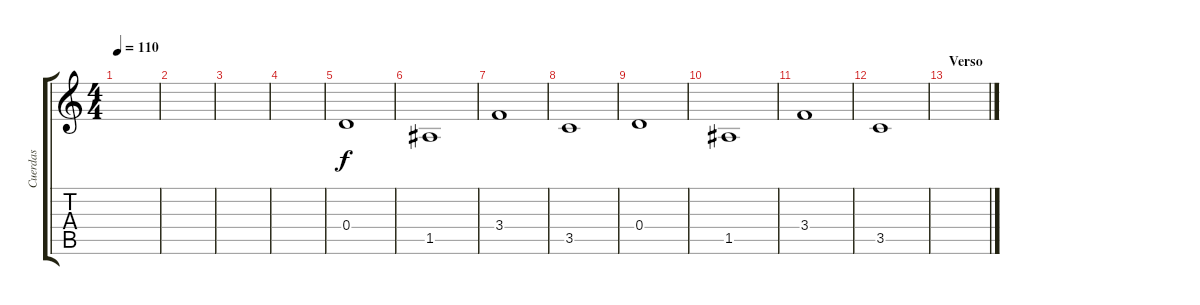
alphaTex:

\track ("Cuerdas" "Cuerdas") {instrument synthbass1}
\staff {score tabs}
\tuning (E4 B3 G3 D3 A2 D2) {hide}
\ts (4 4)
\tempo 110
\clef g2
\ks c
|
|
|
|
0.4.1{instrument stringensemble1} |
1.5.1 |
3.4.1 |
3.5.1 |
0.4.1{instrument stringensemble1} |
1.5.1 |
3.4.1 |
3.5.1 |
\section ("" "Verso")
